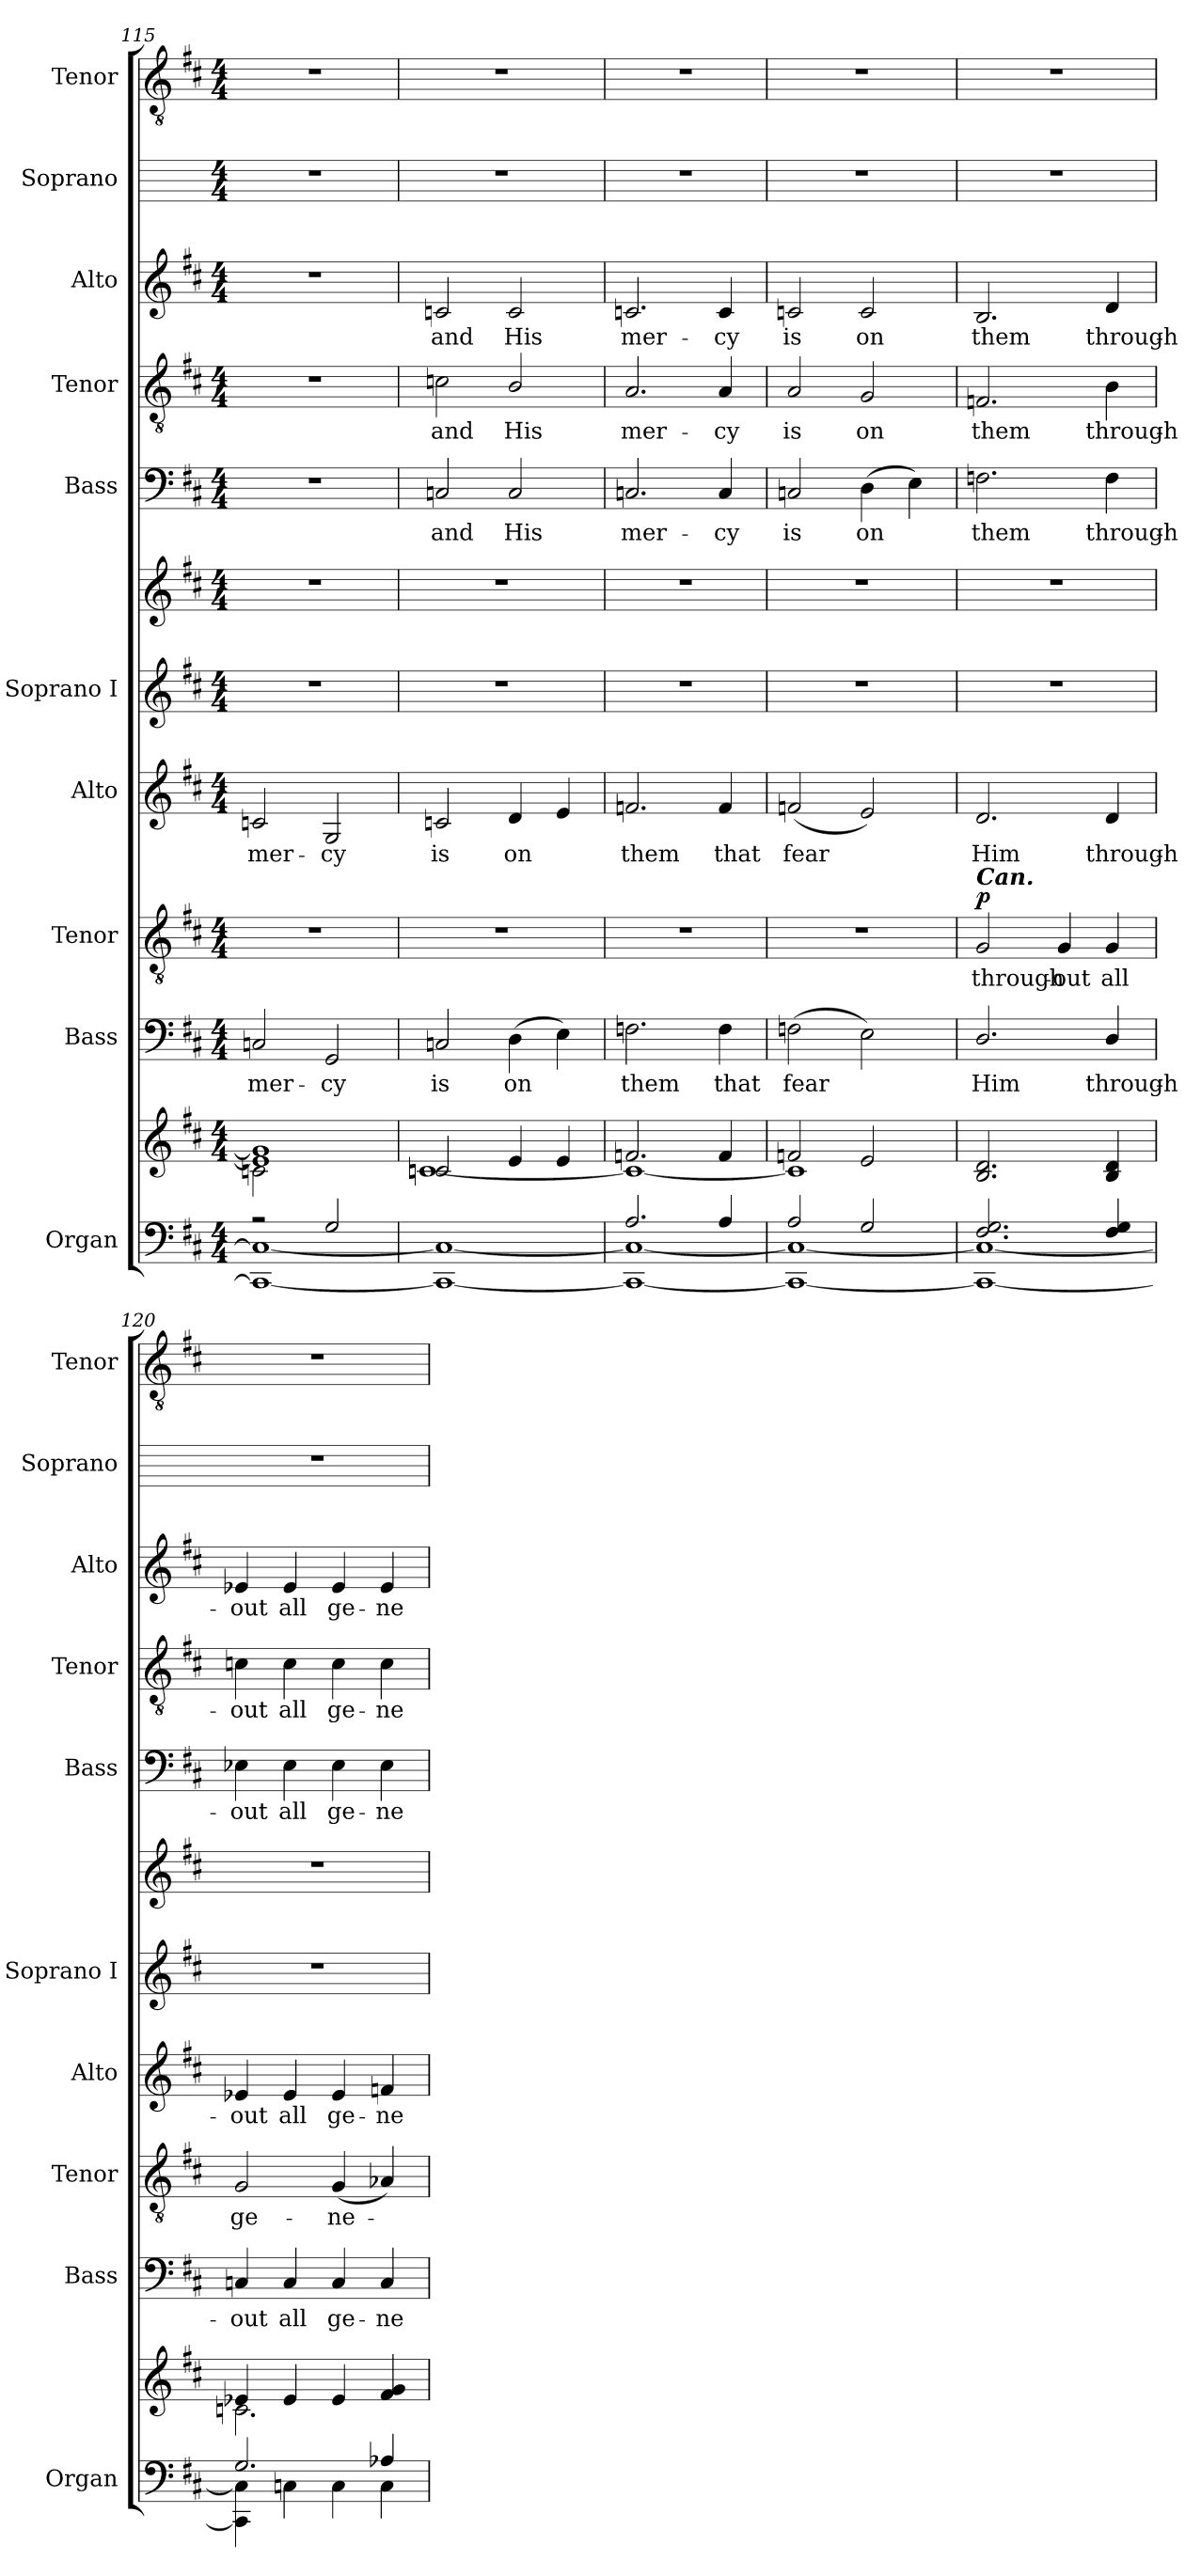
**kern	**kern	**kern	**text	**kern	**text	**dynam	**kern	**text	**kern	**kern	**kern	**text	**kern	**text	**kern	**text	**kern	**kern
*part10	*part10	*part9	*part9	*part8	*part8	*part8	*part7	*part7	*part6	*part6	*part5	*part5	*part4	*part4	*part3	*part3	*part2	*part1
*staff12	*staff11	*staff10	*staff10	*staff9	*staff9	*staff9	*staff8	*staff8	*staff7	*staff6	*staff5	*staff5	*staff4	*staff4	*staff3	*staff3	*staff2	*staff1
*I"Organ	*	*I"Bass	*	*I"Tenor	*	*	*I"Alto	*	*I"Soprano I	*	*I"Bass	*	*I"Tenor	*	*I"Alto	*	*I"Soprano	*I"Tenor
*I'Organ	*	*I'Bass	*	*I'Tenor	*	*	*I'Alto	*	*I'Soprano I	*	*I'Bass	*	*I'Tenor	*	*I'Alto	*	*I'Soprano	*I'Tenor
*clefF4	*clefG2	*clefF4	*	*clefGv2	*	*	*clefG2	*	*clefG2	*clefG2	*clefF4	*	*clefGv2	*	*clefG2	*	*	*clefGv2
*k[f#c#]	*k[f#c#]	*k[f#c#]	*	*k[f#c#]	*	*	*k[f#c#]	*	*k[f#c#]	*k[f#c#]	*k[f#c#]	*	*k[f#c#]	*	*k[f#c#]	*	*	*k[f#c#]
*D:	*D:	*D:	*	*D:	*	*	*D:	*	*D:	*D:	*D:	*	*D:	*	*D:	*	*	*D:
*M4/4	*M4/4	*M4/4	*	*M4/4	*	*	*M4/4	*	*M4/4	*M4/4	*M4/4	*	*M4/4	*	*M4/4	*	*M4/4	*M4/4
=115	=115	=115	=115	=115	=115	=115	=115	=115	=115	=115	=115	=115	=115	=115	=115	=115	=115	=115
*^	*^	*	*	*	*	*	*	*	*	*	*	*	*	*	*	*	*	*
!	!	!	!	!	!LO:LY:b	!	!	!	!	!LO:LY:b	!	!	!	!	!	!	!	!	!	!
2r	1CC\_ 1C\_	1e] 1g]	2cn\	2Cn	mer-	1r	.	.	2cn	mer-	1r	1r	1r	.	1r	.	1r	.	1r	1r
!	!	!	!	!	!LO:LY:b	!	!	!	!	!LO:LY:b	!	!	!	!	!	!	!	!	!	!
2G/	.	.	2ryy	2GG	-cy	.	.	.	2G	-cy	.	.	.	.	.	.	.	.	.	.
=116	=116	=116	=116	=116	=116	=116	=116	=116	=116	=116	=116	=116	=116	=116	=116	=116	=116	=116	=116	=116
!	!	!	!	!	!LO:LY:b	!	!	!	!	!LO:LY:b	!	!	!	!LO:LY:b	!	!LO:LY:b	!	!LO:LY:b	!	!
1ryy	1CC\_ 1C\_	2c/	[1cn\	2Cn	is	1r	.	.	2cn	is	1r	1r	2Cn	and	2cn	and	2cn	and	1r	1r
!	!	!	!	!	!LO:LY:b	!	!	!	!	!LO:LY:b	!	!	!	!LO:LY:b	!	!LO:LY:b	!	!LO:LY:b	!	!
.	.	4e	.	(>4D	on	.	.	.	4d	on	.	.	2C	His	2B/	His	2c	His	.	.
.	.	4e	.	4E)	.	.	.	.	4e	.	.	.	.	.	.	.	.	.	.	.
=117	=117	=117	=117	=117	=117	=117	=117	=117	=117	=117	=117	=117	=117	=117	=117	=117	=117	=117	=117	=117
!	!	!	!	!	!LO:LY:b	!	!	!	!	!LO:LY:b	!	!	!	!LO:LY:b	!	!LO:LY:b	!	!LO:LY:b	!	!
2.A/	1CC\_ 1C\_	2.fn	1c\_	2.Fn	them	1r	.	.	2.fn	them	1r	1r	2.Cn	mer-	2.A	mer-	2.cn	mer-	1r	1r
!	!	!	!	!	!LO:LY:b	!	!	!	!	!LO:LY:b	!	!	!	!LO:LY:b	!	!LO:LY:b	!	!LO:LY:b	!	!
4A/	.	4f	.	4F	that	.	.	.	4f	that	.	.	4C	-cy	4A	-cy	4c	-cy	.	.
=118	=118	=118	=118	=118	=118	=118	=118	=118	=118	=118	=118	=118	=118	=118	=118	=118	=118	=118	=118	=118
!	!	!	!	!	!LO:LY:b	!	!	!	!	!LO:LY:b	!	!	!	!LO:LY:b	!	!LO:LY:b	!	!LO:LY:b	!	!
2A/	1CC\_ 1C\_	2fn	1c\]	(>2Fn	fear	1r	.	.	(<2fn	fear	1r	1r	2Cn	is	2A	is	2cn	is	1r	1r
!	!	!	!	!	!	!	!	!	!	!	!	!	!	!LO:LY:b	!	!LO:LY:b	!	!LO:LY:b	!	!
2G/	.	2e	.	2E)	.	.	.	.	2e)	.	.	.	(>4D	on	2G	on	2c	on	.	.
.	.	.	.	.	.	.	.	.	.	.	.	.	4E)	.	.	.	.	.	.	.
=119	=119	=119	=119	=119	=119	=119	=119	=119	=119	=119	=119	=119	=119	=119	=119	=119	=119	=119	=119	=119
!	!	!	!	!	!	!LO:TX:a:Bi:t=Can.	!	!	!	!	!	!	!	!	!	!	!	!	!	!
!	!	!	!	!	!LO:LY:b	!	!LO:LY:b	!LO:DY:b	!	!LO:LY:b	!	!	!	!LO:LY:b	!	!LO:LY:b	!	!LO:LY:b	!	!
2.F#/ 2.G/	1CC\_ 1C\_	2.B 2.d	1ryy	2.D/	Him	2G	through-	p	2.d	Him	1r	1r	2.Fn	them	2.Fn	them	2.B	them	1r	1r
!	!	!	!	!	!	!	!LO:LY:b	!	!	!	!	!	!	!	!	!	!	!	!	!
.	.	.	.	.	.	4G	-out	.	.	.	.	.	.	.	.	.	.	.	.	.
!	!	!	!	!	!LO:LY:b	!	!LO:LY:b	!	!	!LO:LY:b	!	!	!	!LO:LY:b	!	!LO:LY:b	!	!LO:LY:b	!	!
4F#/ 4G/	.	4B 4d	.	4D/	through-	4G	all	.	4d	through-	.	.	4F	through-	4B	through-	4d	through-	.	.
=120	=120	=120	=120	=120	=120	=120	=120	=120	=120	=120	=120	=120	=120	=120	=120	=120	=120	=120	=120	=120
!	!	!	!	!	!LO:LY:b	!	!LO:LY:b	!	!	!LO:LY:b	!	!	!	!LO:LY:b	!	!LO:LY:b	!	!LO:LY:b	!	!
2.G/	4CC\] 4C\]	4e-X	2.cn\	4Cn	-out	2G	ge-	.	4e-X	-out	1r	1r	4E-X	-out	4cn	-out	4e-X	-out	1r	1r
!	!	!	!	!	!LO:LY:b	!	!	!	!	!LO:LY:b	!	!	!	!LO:LY:b	!	!LO:LY:b	!	!LO:LY:b	!	!
.	4C\	4e-	.	4C	all	.	.	.	4e-	all	.	.	4E-	all	4c	all	4e-	all	.	.
!	!	!	!	!	!LO:LY:b	!	!LO:LY:b	!	!	!LO:LY:b	!	!	!	!LO:LY:b	!	!LO:LY:b	!	!LO:LY:b	!	!
.	4C\	4e-	.	4C	ge-	(<4G	-ne-	.	4e-	ge-	.	.	4E-	ge-	4c	ge-	4e-	ge-	.	.
!	!	!	!	!	!LO:LY:b	!	!	!	!	!LO:LY:b	!	!	!	!LO:LY:b	!	!LO:LY:b	!	!LO:LY:b	!	!
4A-X/	4C\	4f# 4g	4ryy	4C	-ne-	4A-X)	.	.	4fn	-ne-	.	.	4E-	-ne-	4c	-ne-	4e-	-ne-	.	.
*v	*v	*	*	*	*	*	*	*	*	*	*	*	*	*	*	*	*	*	*	*
*	*v	*v	*	*	*	*	*	*	*	*	*	*	*	*	*	*	*	*	*
=	=	=	=	=	=	=	=	=	=	=	=	=	=	=	=	=	=	=
*-	*-	*-	*-	*-	*-	*-	*-	*-	*-	*-	*-	*-	*-	*-	*-	*-	*-	*-
